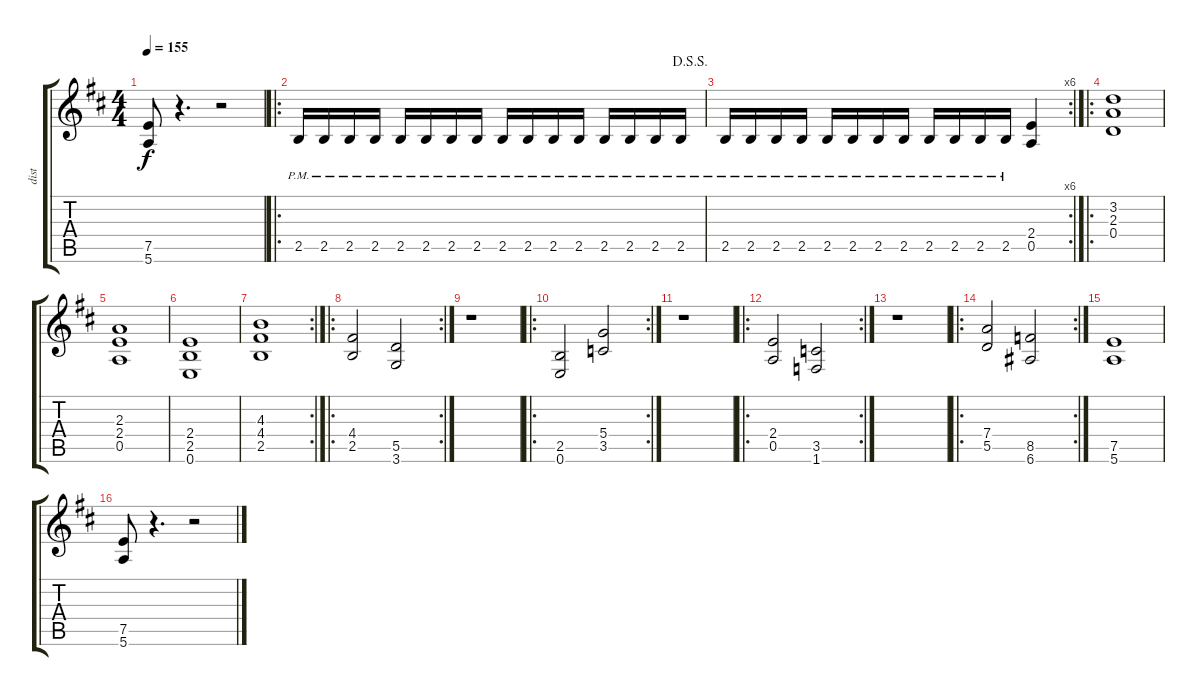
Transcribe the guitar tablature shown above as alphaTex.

\track ("dist" "dist") {instrument overdrivenguitar}
\staff {score tabs}
\tuning (E4 B3 G3 D3 A2 E2) {hide}
\ts (4 4)
\tempo 155
\clef g2
\ks d
(7.5 5.6).8{dy f} r.4{d} r.2 |
\ro
\jump dalsegnosegno
2.5{pm}.16 2.5{pm}.16 2.5{pm}.16 2.5{pm}.16 2.5{pm}.16 2.5{pm}.16 2.5{pm}.16 2.5{pm}.16 2.5{pm}.16 2.5{pm}.16 2.5{pm}.16 2.5{pm}.16 2.5{pm}.16 2.5{pm}.16 2.5{pm}.16 2.5{pm}.16 |
\rc 6
2.5{pm}.16 2.5{pm}.16 2.5{pm}.16 2.5{pm}.16 2.5{pm}.16 2.5{pm}.16 2.5{pm}.16 2.5{pm}.16 2.5{pm}.16 2.5{pm}.16 2.5{pm}.16 2.5{pm}.16 (2.4 0.5).4 |
\ro
(3.2 2.3 0.4).1 |
(2.3 2.4 0.5).1 |
(2.4 2.5 0.6).1 |
\rc 2
(4.3 4.4 2.5).1 |
\ro
\rc 2
(4.4 2.5).2 (5.5 3.6).2 |
r.1 |
\ro
\rc 2
(2.5 0.6).2 (5.4 3.5).2 |
r.1 |
\ro
\rc 2
(2.4 0.5).2 (3.5 1.6).2 |
r.1 |
\ro
\rc 2
(7.4 5.5).2 (8.5 6.6).2 |
(7.5 5.6).1 |
(7.5 5.6).8 r.4{d} r.2
